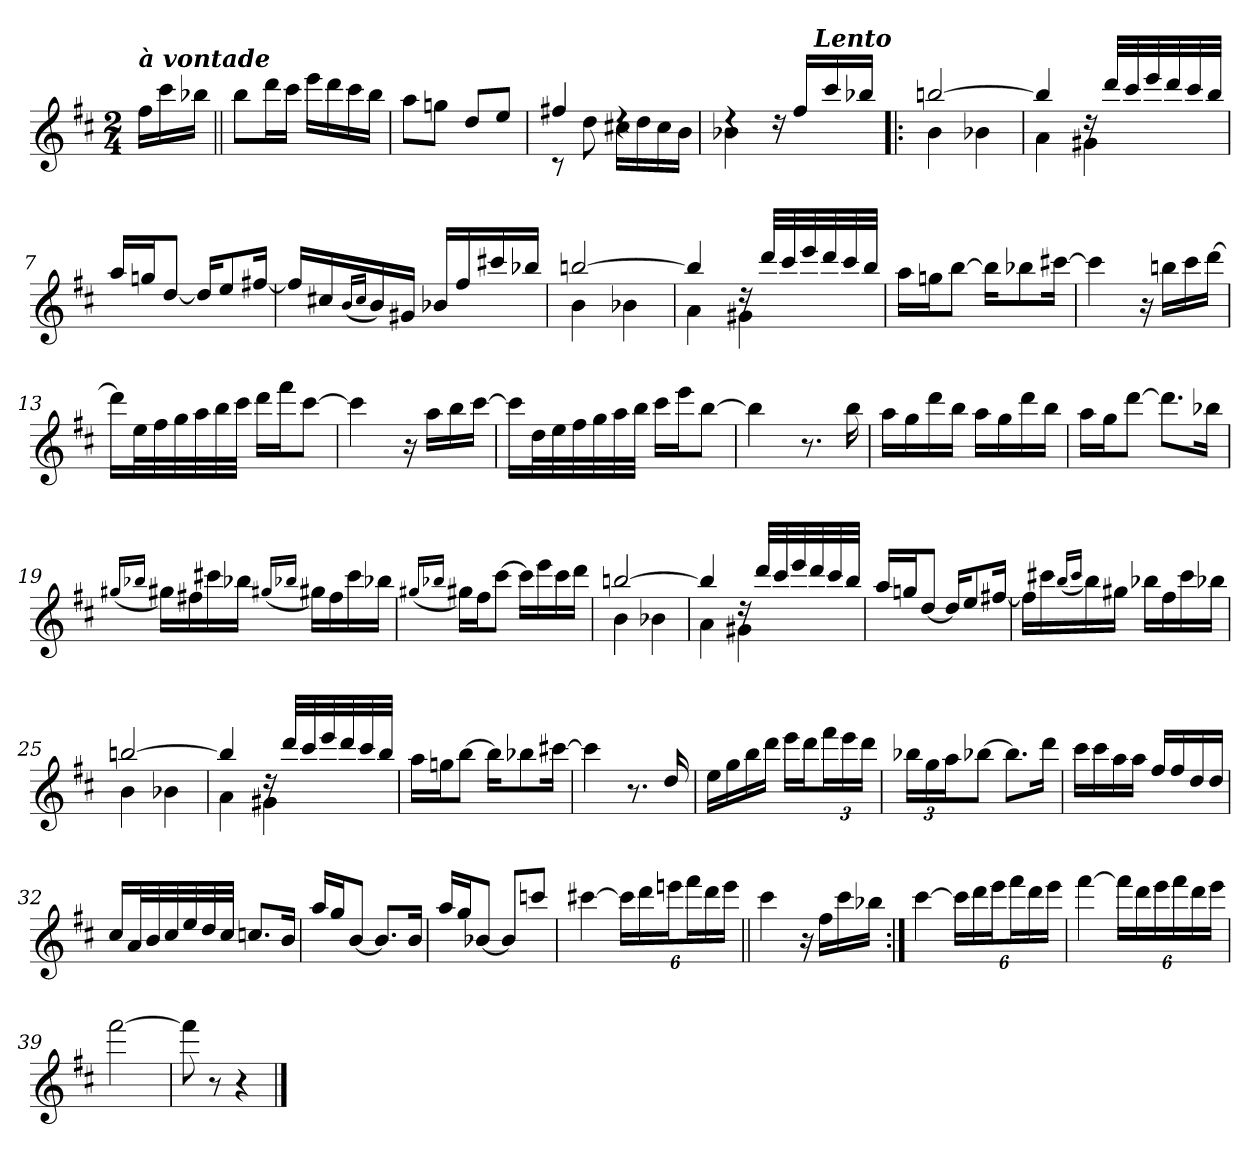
**kern
*part1
*staff1
*clefG2
*k[f#c#]
*D:
*M2/4
=
!LO:TX:a:Bi:t=à vontade
16ff#\LL
16ccc#\
16bb-X\JJ
=1||
8bb\L
16ddd\L
16ccc#\JJ
16eee\LL
16ddd\
16ccc#\
16bb\JJ
=2
8aa\L
8ggn\J
8dd/L
8ee/J
=3
*^
4ff#X/	8rc
.	8dd\
4rdd	16cc#X\LL
.	16dd\
.	16cc#\
.	16b\JJ
=4	=4
*	*^
4rdd	4b-X\	3ryy
16rdd	4ryy	.
16ff#/LL	.	.
.	.	48ryy
!	!	!LO:TX:a:Bi:t=Lento
.	.	12..ryy
16ccc#/	.	.
16bb-X/JJ	.	.
*	*v	*v
!!LO:LB:g=z
=5!|:	=5!|:
[>2bbn/	4b\
.	4b-X\
=6	=6
4bbn/]	4a\
16rdd	4g#X\
32ddd/LLL	.
32ccc#/	.
32eee/	.
32ddd/	.
32ccc#/	.
32bb/JJJ	.
*v	*v
=7
16aa/LL
16ggn/J
[8dd/J
16dd/KL]
8ee/
[16ff#X/Jk
=8
16ff#/LL]
16cc#X/
(<16qb/LL
16qcc#/JJ
16b/)
16g#X/JJ
16b-X/LL
16ff#/
16ccc#X/
16bb-X/JJ
!!LO:LB:g=z
=9
*^
[>2bbn/	4b\
.	4b-X\
=10	=10
4bbn/]	4a\
16rdd	4g#X\
32ddd/LLL	.
32ccc#/	.
32eee/	.
32ddd/	.
32ccc#/	.
32bb/JJJ	.
*v	*v
=11
16aa\LL
16ggn\J
[8bb\J
16bb\KL]
8bb-X\
[16ccc#X\Jk
=12
4ccc#\]
16r
16bbn\LL
16ccc#\
[16ddd\JJ
!!LO:LB:g=z
=13
16ddd\LL]
32ee\L
32ff#\
32gg\
32aa\
32bb\
32ccc#\JJJ
16ddd\LL
16fff#\J
[8ccc#\J
=14
4ccc#\]
16r
16aa\LL
16bb\
[16ccc#\JJ
=15
16ccc#\LL]
32dd\L
32ee\
32ff#\
32gg\
32aa\
32bb\JJJ
16ccc#\LL
16eee\J
[8bb\J
=16
4bb\]
8.r
16bb\
!!LO:LB:g=z
=17
16aa\LL
16gg\
16ddd\
16bb\JJ
16aa\LL
16gg\
16ddd\
16bb\JJ
=18
16aa\LL
16gg\J
[8ddd\J
8.ddd\L]
16bb-X\Jk
=19
(<16qgg#X/LL
16qbb-X/JJ
16gg#X\LL)
16ff#X\
16ccc#X\
16bb-X\JJ
(<16qgg#X/LL
16qbb-X/JJ
16gg#X\LL)
16ff#\
16ccc#\
16bb-X\JJ
=20
(<16qgg#X/LL
16qbb-X/JJ
16gg#X\LL)
16ff#\J
[8ccc#\J
16ccc#\LL]
16eee\
16ccc#\
16ddd\JJ
!!LO:LB:g=z
=21
*^
[>2bbn/	4b\
.	4b-X\
=22	=22
4bbn/]	4a\
16rdd	4g#X\
32ddd/LLL	.
32ccc#/	.
32eee/	.
32ddd/	.
32ccc#/	.
32bb/JJJ	.
*v	*v
=23
16aa/LL
16ggn/J
[8dd/J
16dd/KL]
8ee/
[16ff#X/Jk
=24
16ff#\LL]
16ccc#X\
(<16qbb/LL
16qccc#/JJ
16bb\)
16gg#X\JJ
16bb-X\LL
16ff#\
16ccc#\
16bb-X\JJ
!!LO:LB:g=z
=25
*^
[>2bbn/	4b\
.	4b-X\
=26	=26
4bbn/]	4a\
16rdd	4g#X\
32ddd/LLL	.
32ccc#/	.
32eee/	.
32ddd/	.
32ccc#/	.
32bb/JJJ	.
*v	*v
=27
16aa\LL
16ggn\J
[8bb\J
16bb\KL]
8bb-X\
[16ccc#X\Jk
=28
4ccc#\]
8.r
16dd/
!!LO:LB:g=z
=29
16ee\LL
16gg\
16bb\
16ddd\JJ
16eee\LL
16ddd\J
24fff#\L
24eee\
24ddd\JJ
=30
24bb-X\LL
24gg\
24aa\J
[8bb-X\J
8.bb-\L]
16ddd\Jk
=31
16ccc#\LL
16ccc#\
16aa\
16aa\JJ
16ff#/LL
16ff#/
16dd/
16dd/JJ
=32
16cc#/LL
32a/L
32b/
32cc#/
32ee/
32dd/
32cc#/JJJ
8.ccn/L
16b/Jk
!!LO:LB:g=z
=33
16aa/LL
16gg/J
[8b/J
8.b/L]
16b/Jk
=34
16aa/LL
16gg/J
[8b-X/J
8b-/L]
8cccn/J
=35
[4ccc#X\
24ccc#\LL]
24ddd\
24eeen\J
24fff#\L
24ddd\
24eee\JJ
=36||
4ccc#\
16r
16ff#\LL
16ccc#\
16bb-X\JJ
!!LO:LB:g=z
=37:|!
[4ccc#\
24ccc#\LL]
24ddd\
24eee\J
24fff#\L
24ddd\
24eee\JJ
=38
[4fff#\
24fff#\LL]
24ddd\
24eee\
24fff#\
24ddd\
24eee\JJ
=39
[2fff#\
=40
8fff#\]
8r
4r
==
*-
